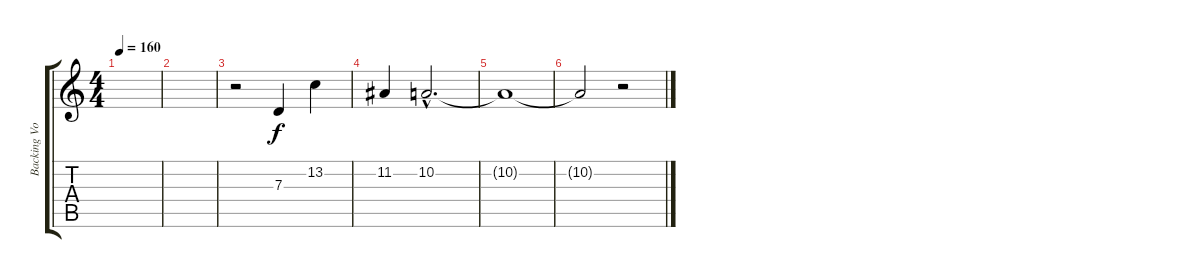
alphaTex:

\track ("Backing Vocals" "Backing Vo") {instrument choiraahs}
\staff {score tabs}
\tuning (E4 B3 G3 D3 A2 E2) {hide}
\ts (4 4)
\tempo 160
\clef g2
\ks c
|
|
r.2{instrument choiraahs} 7.3.4 13.2.4 |
11.2.4 10.2{hac}.2{d} |
10.2{t}.1 |
10.2{t}.2 r.2
